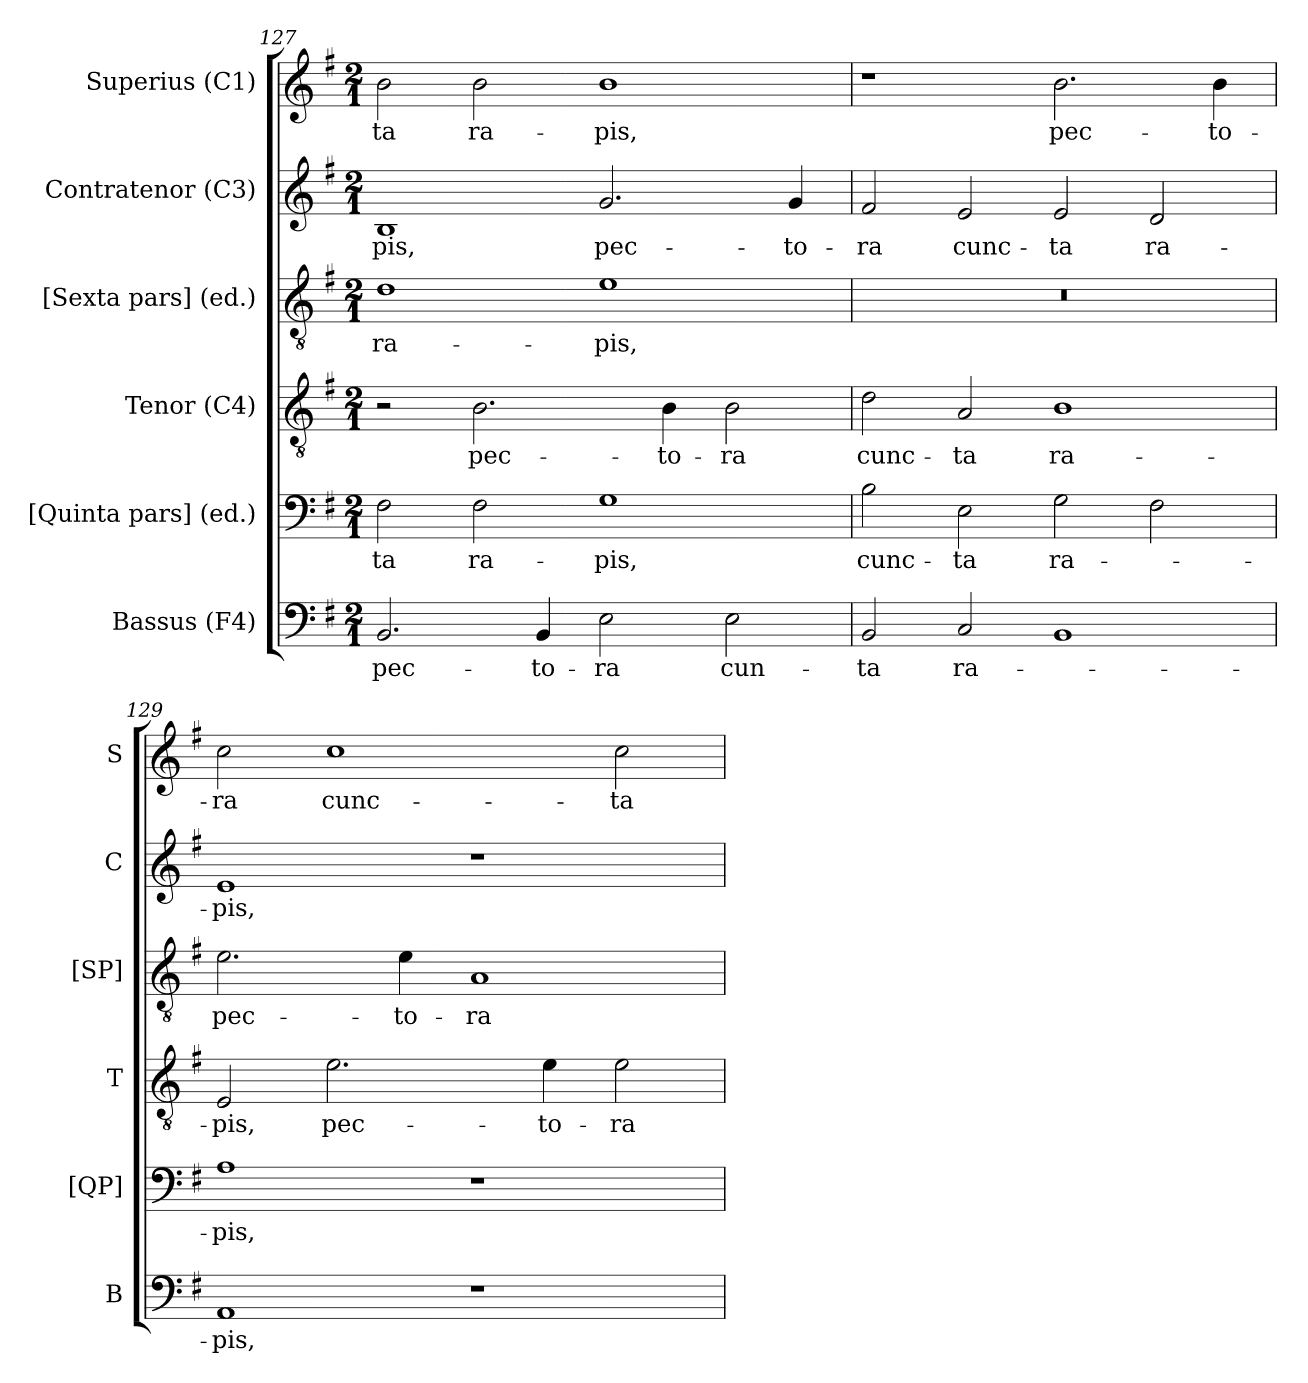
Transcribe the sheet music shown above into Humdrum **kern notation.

**kern	**text	**kern	**text	**kern	**text	**kern	**text	**kern	**text	**kern	**text
*part6	*part6	*part5	*part5	*part4	*part4	*part3	*part3	*part2	*part2	*part1	*part1
*staff6	*staff6	*staff5	*staff5	*staff4	*staff4	*staff3	*staff3	*staff2	*staff2	*staff1	*staff1
*I"Bassus (F4)	*	*I"[Quinta pars] (ed.)	*	*I"Tenor (C4)	*	*I"[Sexta pars] (ed.)	*	*I"Contratenor (C3)	*	*I"Superius (C1)	*
*I'B	*	*I'[QP]	*	*I'T	*	*I'[SP]	*	*I'C	*	*I'S	*
*clefF4	*	*clefF4	*	*clefGv2	*	*clefGv2	*	*clefG2	*	*clefG2	*
*	*	*	*	*ITrd7c12	*	*	*	*	*	*	*
*k[f#]	*	*k[f#]	*	*k[f#]	*	*k[f#]	*	*k[f#]	*	*k[f#]	*
*G:	*	*G:	*	*G:	*	*G:	*	*G:	*	*G:	*
*M2/1	*	*M2/1	*	*M2/1	*	*M2/1	*	*M2/1	*	*M2/1	*
=127	=127	=127	=127	=127	=127	=127	=127	=127	=127	=127	=127
!	!LO:LY:b:color=#000000	!	!	!	!	!	!	!	!	!	!
!	!	!	!LO:LY:b:color=#000000	!	!	!	!	!	!	!	!
!	!	!	!	!	!	!	!LO:LY:b:color=#000000	!	!	!	!
!	!	!	!	!	!	!	!	!	!LO:LY:b:color=#000000	!	!
!	!	!	!	!	!	!	!	!	!	!	!LO:LY:b:color=#000000
2.BBi/	pec-	2F#i\	-ta	2r	.	1di	ra-	1Bi	-pis,	2bi\	-ta
!	!	!	!LO:LY:b:color=#000000	!	!	!	!	!	!	!	!
!	!	!	!	!	!LO:LY:b:color=#000000	!	!	!	!	!	!
!	!	!	!	!	!	!	!	!	!	!	!LO:LY:b:color=#000000
.	.	2F#i\	ra-	2.BBi\	pec-	.	.	.	.	2bi\	ra-
!	!LO:LY:b:color=#000000	!	!	!	!	!	!	!	!	!	!
4BBi/	-to-	.	.	.	.	.	.	.	.	.	.
!	!LO:LY:b:color=#000000	!	!	!	!	!	!	!	!	!	!
!	!	!	!LO:LY:b:color=#000000	!	!	!	!	!	!	!	!
!	!	!	!	!	!	!	!LO:LY:b:color=#000000	!	!	!	!
!	!	!	!	!	!	!	!	!	!LO:LY:b:color=#000000	!	!
!	!	!	!	!	!	!	!	!	!	!	!LO:LY:b:color=#000000
2Ei\	-ra	1Gi	-pis,	.	.	1ei	-pis,	2.gi/	pec-	1bi	-pis,
!	!	!	!	!	!LO:LY:b:color=#000000	!	!	!	!	!	!
.	.	.	.	4BBi\	-to-	.	.	.	.	.	.
!	!LO:LY:b:color=#000000	!	!	!	!	!	!	!	!	!	!
!	!	!	!	!	!LO:LY:b:color=#000000	!	!	!	!	!	!
2Ei\	cun-	.	.	2BBi\	-ra	.	.	.	.	.	.
!	!	!	!	!	!	!	!	!	!LO:LY:b:color=#000000	!	!
.	.	.	.	.	.	.	.	4gi/	-to-	.	.
=128	=128	=128	=128	=128	=128	=128	=128	=128	=128	=128	=128
!	!LO:LY:b:color=#000000	!	!	!	!	!	!	!	!	!	!
!	!	!	!LO:LY:b:color=#000000	!	!	!	!	!	!	!	!
!	!	!	!	!	!LO:LY:b:color=#000000	!LO:N:vis=1	!	!	!	!	!
!	!	!	!	!	!	!	!	!	!LO:LY:b:color=#000000	!	!
2BBi/	-ta	2Bi\	cunc-	2Di\	cunc-	0r	.	2f#i/	-ra	1r	.
!	!LO:LY:b:color=#000000	!	!	!	!	!	!	!	!	!	!
!	!	!	!LO:LY:b:color=#000000	!	!	!	!	!	!	!	!
!	!	!	!	!	!LO:LY:b:color=#000000	!	!	!	!	!	!
!	!	!	!	!	!	!	!	!	!LO:LY:b:color=#000000	!	!
2Ci/	ra-	2Ei\	-ta	2AAi/	-ta	.	.	2ei/	cunc-	.	.
!	!	!	!LO:LY:b:color=#000000	!	!	!	!	!	!	!	!
!	!	!	!	!	!LO:LY:b:color=#000000	!	!	!	!	!	!
!	!	!	!	!	!	!	!	!	!LO:LY:b:color=#000000	!	!
!	!	!	!	!	!	!	!	!	!	!	!LO:LY:b:color=#000000
1BBi	.	2Gi\	ra-	1BBi	ra-	.	.	2ei/	-ta	2.bi\	pec-
!	!	!	!	!	!	!	!	!	!LO:LY:b:color=#000000	!	!
.	.	2F#i\	.	.	.	.	.	2di/	ra-	.	.
!	!	!	!	!	!	!	!	!	!	!	!LO:LY:b:color=#000000
.	.	.	.	.	.	.	.	.	.	4bi\	-to-
=129	=129	=129	=129	=129	=129	=129	=129	=129	=129	=129	=129
!	!LO:LY:b:color=#000000	!	!	!	!	!	!	!	!	!	!
!	!	!	!LO:LY:b:color=#000000	!	!	!	!	!	!	!	!
!	!	!	!	!	!LO:LY:b:color=#000000	!	!	!	!	!	!
!	!	!	!	!	!	!	!LO:LY:b:color=#000000	!	!	!	!
!	!	!	!	!	!	!	!	!	!LO:LY:b:color=#000000	!	!
!	!	!	!	!	!	!	!	!	!	!	!LO:LY:b:color=#000000
1AAi	-pis,	1Ai	-pis,	2EEi/	-pis,	2.ei\	pec-	1ei	-pis,	2cci\	-ra
!	!	!	!	!	!LO:LY:b:color=#000000	!	!	!	!	!	!
!	!	!	!	!	!	!	!	!	!	!	!LO:LY:b:color=#000000
.	.	.	.	2.Ei\	pec-	.	.	.	.	1cci	cunc-
!	!	!	!	!	!	!	!LO:LY:b:color=#000000	!	!	!	!
.	.	.	.	.	.	4ei\	-to-	.	.	.	.
!	!	!	!	!	!	!	!LO:LY:b:color=#000000	!	!	!	!
1r	.	1r	.	.	.	1Ai	-ra	1r	.	.	.
!	!	!	!	!	!LO:LY:b:color=#000000	!	!	!	!	!	!
.	.	.	.	4Ei\	-to-	.	.	.	.	.	.
!	!	!	!	!	!LO:LY:b:color=#000000	!	!	!	!	!	!
!	!	!	!	!	!	!	!	!	!	!	!LO:LY:b:color=#000000
.	.	.	.	2Ei\	-ra	.	.	.	.	2cci\	-ta
=	=	=	=	=	=	=	=	=	=	=	=
*-	*-	*-	*-	*-	*-	*-	*-	*-	*-	*-	*-
